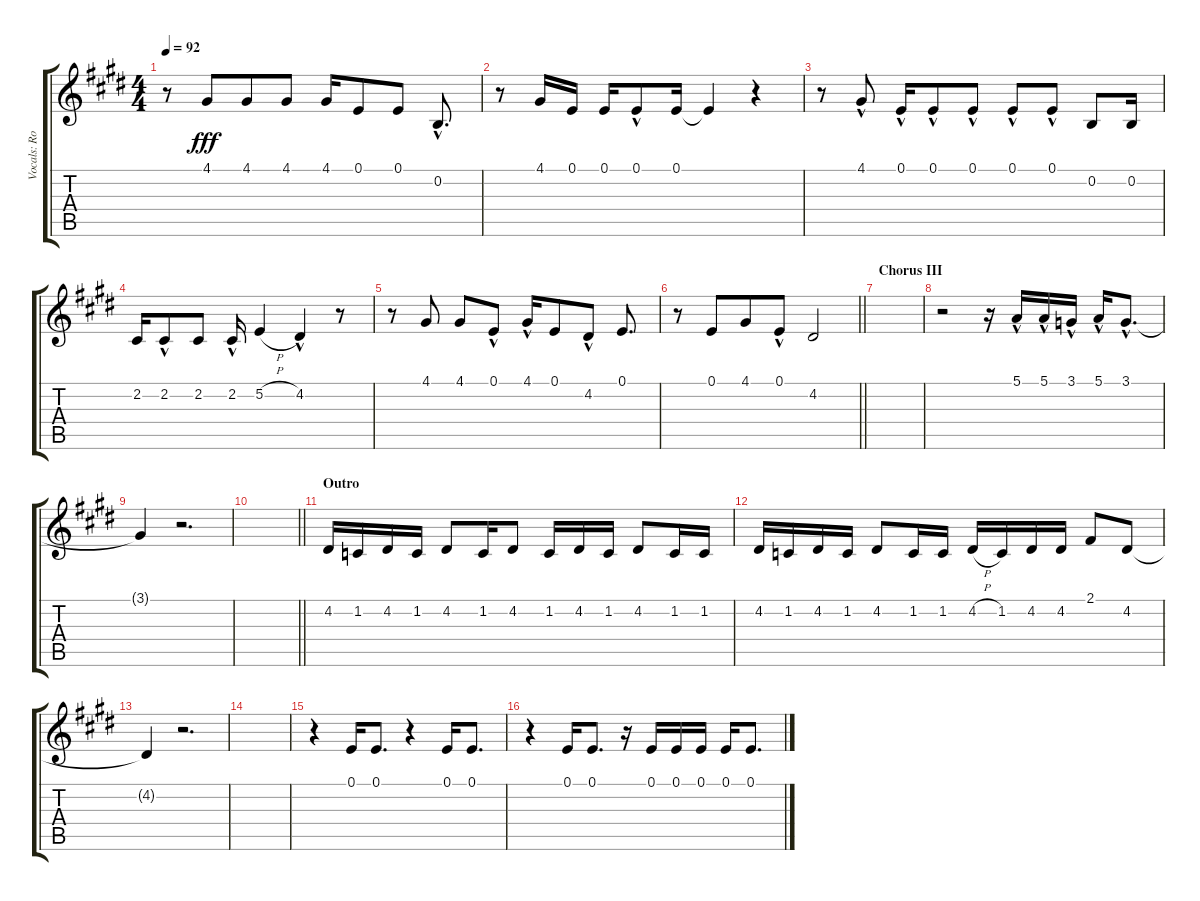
\track ("Vocals: Rob" "Vocals: Ro") {instrument lead2sawtooth}
\staff {score tabs}
\tuning (E4 B3 G3 D3 A2 E2) {hide}
\ts (4 4)
\tempo 92
\clef g2
\ks e
r.8{dy fff} 4.1.8{beam merge} 4.1.8 4.1.8 4.1.16 0.1.8 0.1.8 0.2{hac}.8{d} |
r.8 4.1.16 0.1.16 0.1.16 0.1{hac}.8 0.1.16 0.1{t}.4 r.4 |
r.8 4.1{hac}.8 0.1{hac}.16 0.1{hac}.8 0.1{hac}.8 0.1{hac}.8 0.1{hac}.8 0.2.8 0.2.16 |
2.2.16 2.2{hac}.8 2.2.8 2.2{hac}.16 5.2{h}.4 4.2{hac}.4 r.8 |
r.8 4.1.8 4.1.8 0.1{hac}.8 4.1{hac}.16 0.1.8 4.2{hac}.8 0.1.8{d} |
\barLineRight lightlight
r.8 0.1.8{beam merge} 4.1.8 0.1{hac}.8 4.2.2 |
\section ("" "Chorus III")
|
r.2 r.16 5.1{hac}.16 5.1{hac}.16 3.1{hac}.16 5.1{hac}.16 3.1{hac}.8{d} |
3.1{t}.4 r.2{d} |
\barLineRight lightlight
|
\section ("" "Outro")
4.2.16 1.2.16{beam merge} 4.2.16 1.2.16 4.2.8 1.2.16 4.2.8 1.2.16 4.2.16 1.2.16 4.2.8 1.2.16 1.2.16 |
4.2.16 1.2.16 4.2.16 1.2.16 4.2.8 1.2.16 1.2.16 4.2{h}.16 1.2.16 4.2.16 4.2.16 2.1.8 4.2.8 |
4.2{t}.4 r.2{d} |
|
r.4 0.1.16 0.1.8{d} r.4 0.1.16 0.1.8{d} |
r.4 0.1.16 0.1.8{d} r.16 0.1.16 0.1.16 0.1.16 0.1.16 0.1.8{d}
